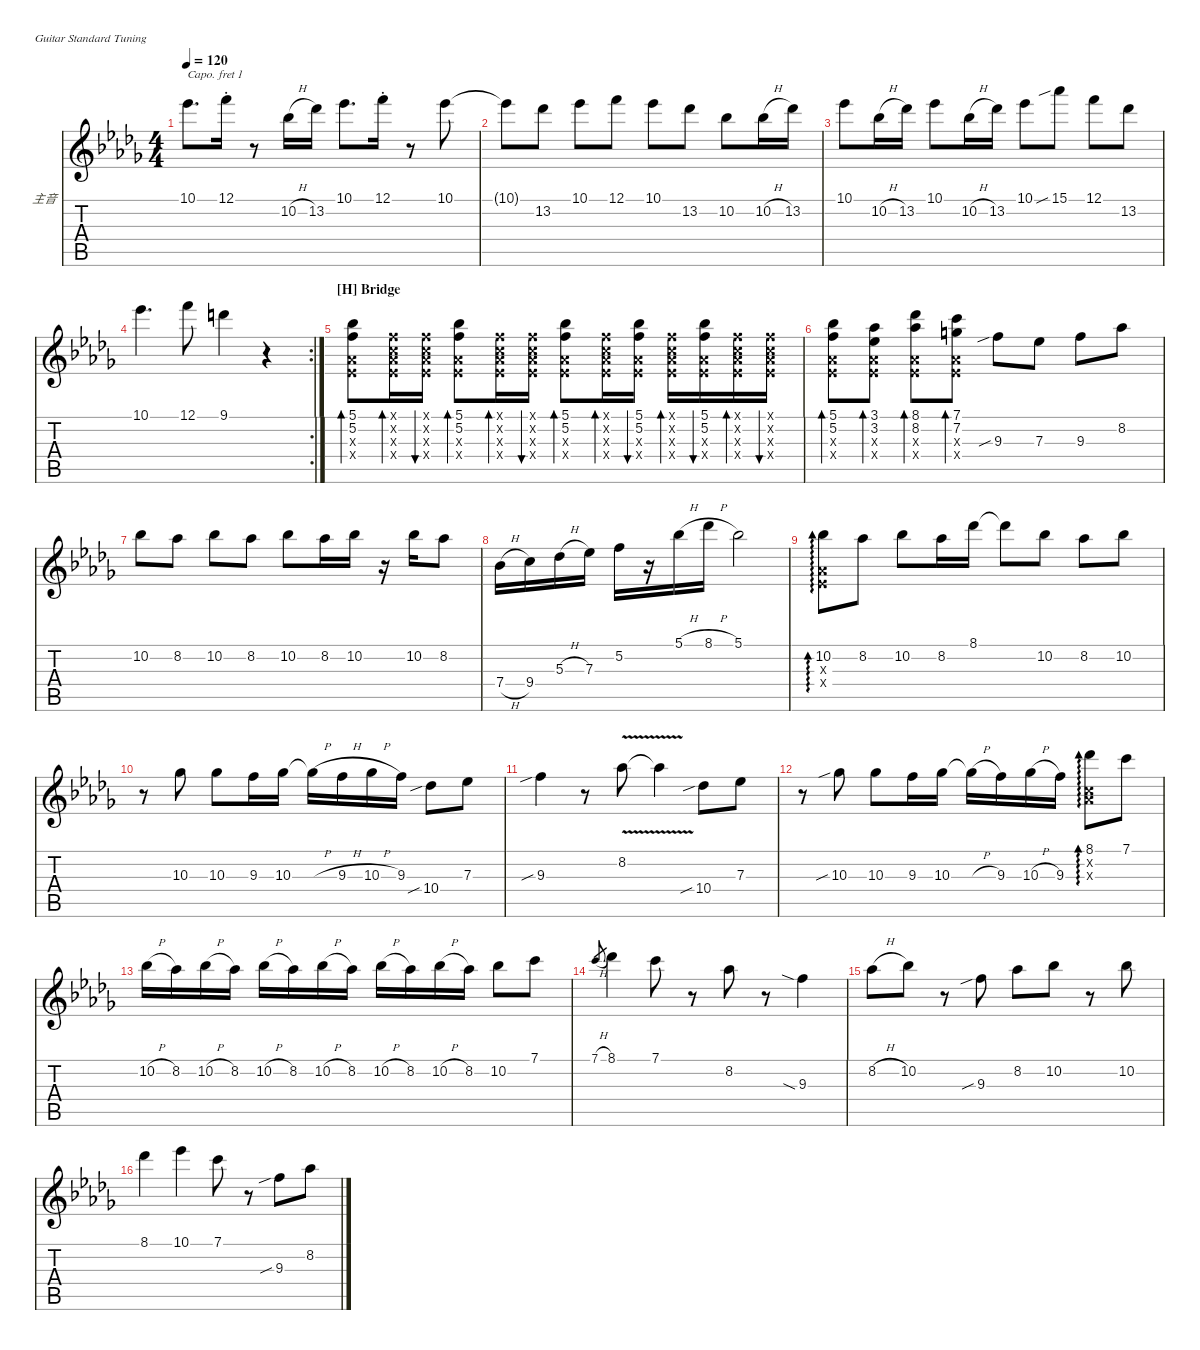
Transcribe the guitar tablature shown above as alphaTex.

\defaultSystemsLayout 4
\hideDynamics
\bracketExtendMode nobrackets
\firstSystemTrackNameOrientation horizontal
\extendBarLines
\chordDiagramsInScore
\track ("主音" "主音") {instrument acousticguitarsteel}
\staff {score tabs}
\capo 1
\tuning (E4 B3 G3 D3 A2 E2)
\ts (4 4)
\scale
0.242903
\tempo 120
\accidentals auto
\clef g2
\ottava regular
\simile none
\ks db
10.1{acc b}.8{d dy mf beam Down} 12.1{st acc forcenatural}.16{beam Down} r.8{beam Down} 10.2{h acc b}.16{beam Down} 13.2{acc b}.16{beam Down} 10.1{acc b}.8{d beam Down} 12.1{st acc forcenatural}.16{beam Down} r.8{beam Down} 10.1{acc b}.8{beam Down} |
\scale
0.242903 10.1{t acc b}.8{beam Down} 13.2{acc b}.8{beam Down} 10.1{acc b}.8{beam Down} 12.1{acc forcenatural}.8{beam Down} 10.1{acc b}.8{beam Down} 13.2{acc b}.8{beam Down} 10.2{acc b}.8{beam Down} 10.2{h acc b}.16{beam Down} 13.2{acc b}.16{beam Down} |
\scale
0.271292 10.1{acc b}.8{beam Down} 10.2{h acc b}.16{beam Down} 13.2{acc b}.16{beam Down} 10.1{acc b}.8{beam Down} 10.2{h acc b}.16{beam Down} 13.2{acc b}.16{beam Down} 10.1{acc b}.8{beam Down} 15.1{sib acc b}.8{beam Down} 12.1{acc forcenatural}.8{beam Down} 13.2{acc b}.8{beam Down} |
\rc 2
\scale
0.242903 10.1{acc b}.4{d beam Down} 12.1{acc forcenatural}.8{beam Down} 9.1{acc forcenatural}.4{beam Down} r.4{beam Down} |
\section ("H" "Bridge")
\scale
0.242903 (5.1{acc b} 5.2{acc forcenatural} 0.4{x acc b} 0.3{x acc b}).8{bd 30 beam Down} (0.4{x acc b} 0.3{x acc b} 0.2{x acc forcenatural} 0.1{x acc forcenatural}).16{bd 30 beam Down} (0.4{x acc b} 0.3{x acc b} 0.2{x acc forcenatural} 0.1{x acc forcenatural}).16{bu 30 beam Down} (5.1{acc b} 5.2{acc forcenatural} 0.4{x acc b} 0.3{x acc b}).8{bd 30 beam Down} (0.4{x acc b} 0.3{x acc b} 0.2{x acc forcenatural} 0.1{x acc forcenatural}).16{bd 30 beam Down} (0.4{x acc b} 0.3{x acc b} 0.2{x acc forcenatural} 0.1{x acc forcenatural}).16{bu 30 beam Down} (5.1{acc b} 5.2{acc forcenatural} 0.4{x acc b} 0.3{x acc b}).8{bd 30 beam Down} (0.4{x acc b} 0.3{x acc b} 0.2{x acc forcenatural} 0.1{x acc forcenatural}).16{bd 30 beam Down} (5.1{acc b} 5.2{acc forcenatural} 0.4{x acc b} 0.3{x acc b}).16{bu 30 beam Down} (0.4{x acc b} 0.3{x acc b} 0.2{x acc forcenatural} 0.1{x acc forcenatural}).16{bd 30 beam Down} (5.1{acc b} 5.2{acc forcenatural} 0.4{x acc b} 0.3{x acc b}).16{bu 30 beam Down} (0.4{x acc b} 0.3{x acc b} 0.2{x acc forcenatural} 0.1{x acc forcenatural}).16{bd 30 beam Down} (0.4{x acc b} 0.3{x acc b} 0.2{x acc forcenatural} 0.1{x acc forcenatural}).16{bu 30 beam Down} |
\scale
0.242903 (5.1{acc b} 5.2{acc forcenatural} 0.4{x acc b} 0.3{x acc b}).8{bd 30 beam Down} (3.1{acc b} 3.2{acc b} 0.3{x acc b} 0.4{x acc b}).8{bd 30 beam Down} (8.1{acc b} 8.2{acc b} 0.3{x acc b} 0.4{x acc b}).8{bd 30 beam Down} (7.1{acc forcenatural} 7.2{acc forcenatural} 0.3{x acc b} 0.4{x acc b}).8{bd 30 beam Down} 9.3{sib acc forcenatural}.8{beam Down} 7.3{acc b}.8{beam Down} 9.3{acc forcenatural}.8{beam Down} 8.2{acc b}.8{beam Down} |
\scale
0.271292 10.2{acc b}.8{beam Down} 8.2{acc b}.8{beam Down} 10.2{acc b}.8{beam Down} 8.2{acc b}.8{beam Down} 10.2{acc b}.8{beam Down} 8.2{acc b}.16{beam Down} 10.2{acc b}.16{beam Down} r.16{beam Down} 10.2{acc b}.16{beam Down} 8.2{acc b}.8{beam Down} |
\scale
0.242903 7.4{h acc b}.16{beam Down} 9.4{acc forcenatural}.16{beam Down} 5.3{h acc b}.16{beam Down} 7.3{acc b}.16{beam Down} 5.2{acc forcenatural}.16{beam Down} r.16{beam Down} 5.1{h acc b}.16{beam Down} 8.1{h acc b}.16{beam Down} 5.1{acc b}.2{beam Down} |
\scale
0.242903 (10.2{acc b} 0.3{x acc b} 0.4{x acc b}).8{ad 30 beam Down} 8.2{acc b}.8{beam Down} 10.2{acc b}.8{beam Down} 8.2{acc b}.16{beam Down} 8.1{acc b}.16{beam Down} 8.1{t acc b}.8{beam Down} 10.2{acc b}.8{beam Down} 8.2{acc b}.8{beam Down} 10.2{acc b}.8{beam Down} |
\scale
0.242903 r.8{beam Down} 10.3{acc b}.8{beam Down} 10.3{acc b}.8{beam Down} 9.3{acc forcenatural}.16{beam Down} 10.3{acc b}.16{beam Down} 10.3{h t acc b}.16{beam Down} 9.3{h acc forcenatural}.16{beam Down} 10.3{h acc b}.16{beam Down} 9.3{acc forcenatural}.16{beam Down} 10.4{sib acc b}.8{beam Down} 7.3{acc b}.8{beam Down} |
\scale
0.271292 9.3{sib acc forcenatural}.4{beam Down} r.8{beam Down} 8.2{v acc b}.8{beam Down} 8.2{t acc b}.4{beam Down} 10.4{sib acc b}.8{beam Down} 7.3{acc b}.8{beam Down} |
\scale
0.242903 r.8{beam Down} 10.3{sib acc b}.8{beam Down} 10.3{acc b}.8{beam Down} 9.3{acc forcenatural}.16{beam Down} 10.3{acc b}.16{beam Down} 10.3{h t acc b}.16{beam Down} 9.3{acc forcenatural}.16{beam Down} 10.3{h acc b}.16{beam Down} 9.3{acc forcenatural}.16{beam Down} (8.1{acc b} 0.2{x acc forcenatural} 0.3{x acc b}).8{ad 30 beam Down} 7.1{acc forcenatural}.8{beam Down} |
\scale
0.242903 10.2{h acc b}.16{beam Down} 8.2{acc b}.16{beam Down} 10.2{h acc b}.16{beam Down} 8.2{acc b}.16{beam Down} 10.2{h acc b}.16{beam Down} 8.2{acc b}.16{beam Down} 10.2{h acc b}.16{beam Down} 8.2{acc b}.16{beam Down} 10.2{h acc b}.16{beam Down} 8.2{acc b}.16{beam Down} 10.2{h acc b}.16{beam Down} 8.2{acc b}.16{beam Down} 10.2{acc b}.8{beam Down} 7.1{acc forcenatural}.8{beam Down} |
\scale
0.242903 7.1{h acc forcenatural}.8{gr beam Up} 8.1{acc b}.4{beam Down} 7.1{acc forcenatural}.8{beam Down} r.8{beam Down} 8.2{acc b}.8{beam Down} r.8{beam Down} 9.3{sia acc forcenatural}.4{beam Down} |
\scale
0.271292 8.2{h acc b}.8{beam Down} 10.2{acc b}.8{beam Down} r.8{beam Down} 9.3{sib acc forcenatural}.8{beam Down} 8.2{acc b}.8{beam Down} 10.2{acc b}.8{beam Down} r.8{beam Down} 10.2{acc b}.8{beam Down} |
\scale
0.242903 8.1{acc b}.4{beam Down} 10.1{acc b}.4{beam Down} 7.1{acc forcenatural}.8{beam Down} r.8{beam Down} 9.3{sib acc forcenatural}.8{beam Down} 8.2{acc b}.8{beam Down}
